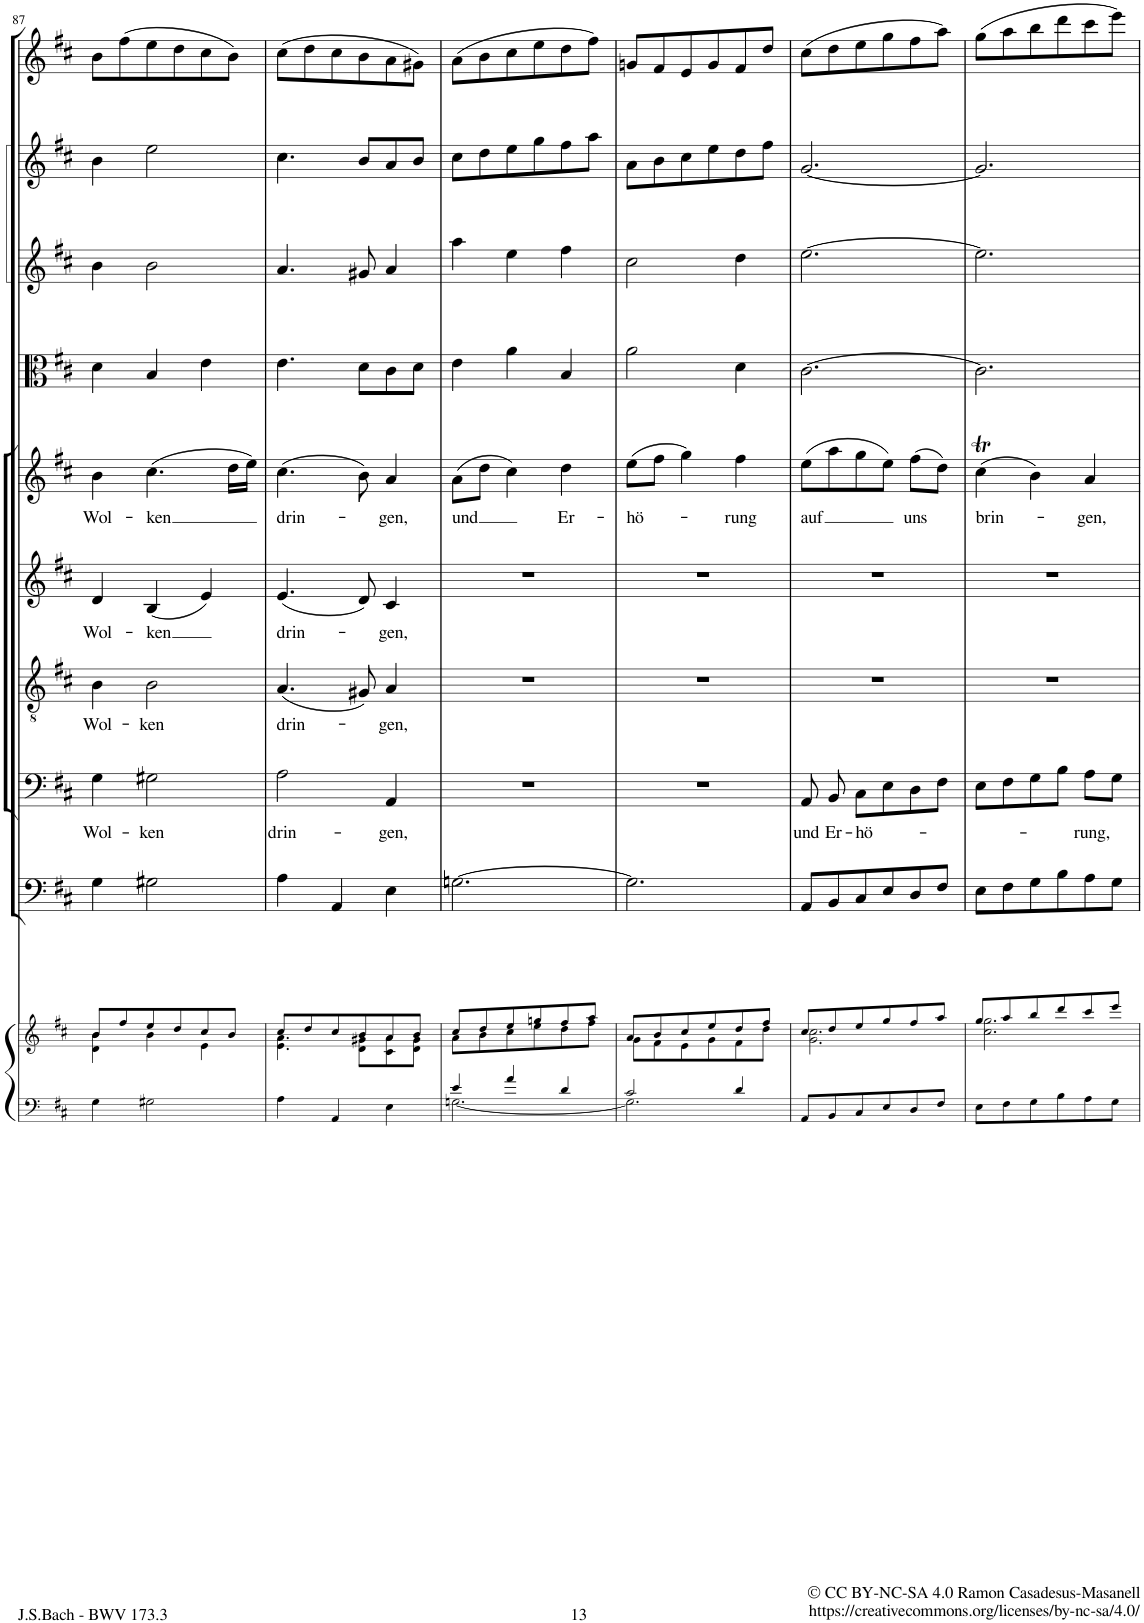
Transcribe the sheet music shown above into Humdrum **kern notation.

**kern	**kern	**kern	**kern	**text	**kern	**text	**kern	**text	**kern	**text	**kern	**kern	**kern	**kern
*part10	*part10	*part9	*part8	*part8	*part7	*part7	*part6	*part6	*part5	*part5	*part4	*part3	*part2	*part1
*staff11	*staff10	*staff9	*staff8	*staff8	*staff7	*staff7	*staff6	*staff6	*staff5	*staff5	*staff4	*staff3	*staff2	*staff1
*I"Piano reduction	*	*I"Continuo	*I"Basso	*	*I"Tenore	*	*I"Alto	*	*I"Soprano	*	*I"Viola	*I"Violino II	*I"Violino I	*I"Flauto traverso I.II.
*I'Pno	*	*	*	*	*	*	*	*	*	*	*I'Vla	*I'Vln	*I'Vln	*I'Fl
!!LO:PB:g=z
*clefF4	*clefG2	*clefF4	*clefF4	*	*clefGv2	*	*clefG2	*	*clefG2	*	*clefC3	*clefG2	*clefG2	*clefG2
*k[f#c#]	*k[f#c#]	*k[f#c#]	*k[f#c#]	*	*k[f#c#]	*	*k[f#c#]	*	*k[f#c#]	*	*k[f#c#]	*k[f#c#]	*k[f#c#]	*k[f#c#]
*M3/4	*M3/4	*M3/4	*M3/4	*	*M3/4	*	*M3/4	*	*M3/4	*	*M3/4	*M3/4	*M3/4	*M3/4
=87	=87	=87	=87	=87	=87	=87	=87	=87	=87	=87	=87	=87	=87	=87
*	*^	*	*	*	*	*	*	*	*	*	*	*	*	*
!	!	!	!	!	!LO:LY:b	!	!LO:LY:b	!	!LO:LY:b	!	!LO:LY:b	!	!	!	!
4G\	8b/L	4d\ 4b\	4G\	4G\	Wol-	4B\	Wol-	4d/	Wol-	4b\	Wol-	4d\	4b\	4b\	8b\L
.	8ff#/	.	.	.	.	.	.	.	.	.	.	.	.	.	(8ff#\
!	!	!	!	!	!LO:LY:b	!	!LO:LY:b	!	!LO:LY:b	!	!LO:LY:b	!	!	!	!
2G#X\	8ee/	4b\	2G#X\	2G#X\	-ken	2B\	-ken	(4B/	-ken	(4.cc#\	-ken	4B/	2b\	2ee\	8ee\
.	8dd/	.	.	.	.	.	.	.	.	.	.	.	.	.	8dd\
.	8cc#/	4e\	.	.	.	.	.	4e/)	.	.	.	4e\	.	.	8cc#\
.	8b/J	.	.	.	.	.	.	.	.	16dd\LL	.	.	.	.	8b\J)
.	.	.	.	.	.	.	.	.	.	16ee\JJ)	.	.	.	.	.
=88	=88	=88	=88	=88	=88	=88	=88	=88	=88	=88	=88	=88	=88	=88	=88
!	!	!	!	!	!LO:LY:b	!	!LO:LY:b	!	!LO:LY:b	!	!LO:LY:b	!	!	!	!
4A\	8cc#/L	4.e\ 4.a\	4A\	2A\	drin-	(4.A/	drin-	(4.e/	drin-	(4.cc#\	drin-	4.e\	4.a/	4.cc#\	(8cc#\L
.	8dd/	.	.	.	.	.	.	.	.	.	.	.	.	.	8dd\
4AA/	8cc#/	.	4AA/	.	.	.	.	.	.	.	.	.	.	.	8cc#\
.	8b/	8d\ 8g#X\L	.	.	.	8G#X/)	.	8d/)	.	8b\)	.	8d\L	8g#X/	8b/L	8b\
!	!	!	!	!	!LO:LY:b	!	!LO:LY:b	!	!LO:LY:b	!	!LO:LY:b	!	!	!	!
4E\	8a/	8c#\ 8a\	4E\	4AA/	-gen,	4A/	-gen,	4c#/	-gen,	4a/	-gen,	8c#\	4a/	8a/	8a\
.	8b/J	8d\ 8g#\J	.	.	.	.	.	.	.	.	.	8d\J	.	8b/J	8g#X\J)
=89	=89	=89	=89	=89	=89	=89	=89	=89	=89	=89	=89	=89	=89	=89	=89
*^	*	*	*	*	*	*	*	*	*	*	*	*	*	*	*
!	!	!	!	!	!	!	!	!	!	!	!	!LO:LY:b	!	!	!	!
4e/	[2.Gn\	8cc#/L	8a\L	[2.Gn\	2.r	.	2.r	.	2.r	.	(8a\L	und	4e\	4aa\	8cc#\L	(8a\L
.	.	8dd/	8b\	.	.	.	.	.	.	.	8dd\J	.	.	.	8dd\	8b\
4a/	.	8ee/	8cc#\	.	.	.	.	.	.	.	4cc#\)	.	4a\	4ee\	8ee\	8cc#\
.	.	8ggn/	8ee\	.	.	.	.	.	.	.	.	.	.	.	8gg\	8ee\
!	!	!	!	!	!	!	!	!	!	!	!	!LO:LY:b	!	!	!	!
4d/	.	8ff#/	8dd\	.	.	.	.	.	.	.	4dd\	Er-	4B/	4ff#\	8ff#\	8dd\
.	.	8aa/J	8ff#\J	.	.	.	.	.	.	.	.	.	.	.	8aa\J	8ff#\J)
=90	=90	=90	=90	=90	=90	=90	=90	=90	=90	=90	=90	=90	=90	=90	=90	=90
!	!	!	!	!	!	!	!	!	!	!	!	!LO:LY:b	!	!	!	!
2c#/	2.G\]	8a/L	8g\L	2.G\]	2.r	.	2.r	.	2.r	.	(8ee\L	-hö-	2a\	2cc#\	8a\L	8gn/L
.	.	8b/	8f#\	.	.	.	.	.	.	.	8ff#\J	.	.	.	8b\	8f#/
.	.	8cc#/	8e\	.	.	.	.	.	.	.	4gg\)	.	.	.	8cc#\	8e/
.	.	8ee/	8g\	.	.	.	.	.	.	.	.	.	.	.	8ee\	8g/
!	!	!	!	!	!	!	!	!	!	!	!	!LO:LY:b	!	!	!	!
4d/	.	8dd/	8f#\	.	.	.	.	.	.	.	4ff#\	-rung	4d\	4dd\	8dd\	8f#/
.	.	8ff#/J	8dd\J	.	.	.	.	.	.	.	.	.	.	.	8ff#\J	8dd/J
*v	*v	*	*	*	*	*	*	*	*	*	*	*	*	*	*	*
=91	=91	=91	=91	=91	=91	=91	=91	=91	=91	=91	=91	=91	=91	=91	=91
!	!	!	!	!	!LO:LY:b	!	!	!	!	!	!LO:LY:b	!	!	!	!
8AA/L	8cc#/L	2.g\ 2.cc#\	8AA/L	8AA/	und	2.r	.	2.r	.	(8ee\L	auf	[2.c#\	[2.ee\	[2.g/	(8cc#\L
!	!	!	!	!	!LO:LY:b	!	!	!	!	!	!	!	!	!	!
8BB/	8dd/	.	8BB/	8BB/	Er-	.	.	.	.	8aa\	.	.	.	.	8dd\
!	!	!	!	!	!LO:LY:b	!	!	!	!	!	!	!	!	!	!
8C#/	8ee/	.	8C#/	8C#\L	-hö-	.	.	.	.	8gg\	.	.	.	.	8ee\
8E/	8gg/	.	8E/	8E\	.	.	.	.	.	8ee\J)	.	.	.	.	8gg\
!	!	!	!	!	!	!	!	!	!	!	!LO:LY:b	!	!	!	!
8D/	8ff#/	.	8D/	8D\	.	.	.	.	.	(8ff#\L	uns	.	.	.	8ff#\
8F#/J	8aa/J	.	8F#/J	8F#\J	.	.	.	.	.	8dd\J)	.	.	.	.	8aa\J)
=92	=92	=92	=92	=92	=92	=92	=92	=92	=92	=92	=92	=92	=92	=92	=92
!	!	!	!	!	!	!	!	!	!	!	!LO:LY:b	!	!	!	!
8E\L	8gg/L	2.cc#\ 2.gg\	8E\L	8E\L	.	2.r	.	2.r	.	(4cc#t\	brin-	2.c#\]	2.ee\]	2.g/]	(8gg\L
8F#\	8aa/	.	8F#\	8F#\	.	.	.	.	.	.	.	.	.	.	8aa\
8G\	8bb/	.	8G\	8G\	.	.	.	.	.	4b\)	.	.	.	.	8bb\
8B\	8ddd/	.	8B\	8B\J	.	.	.	.	.	.	.	.	.	.	8ddd\
!	!	!	!	!	!LO:LY:b	!	!	!	!	!	!LO:LY:b	!	!	!	!
8A\	8ccc#/	.	8A\	8A\L	-rung,	.	.	.	.	4a/	-gen,	.	.	.	8ccc#\
8G\J	8eee/J	.	8G\J	8G\J	.	.	.	.	.	.	.	.	.	.	8eee\J)
*	*v	*v	*	*	*	*	*	*	*	*	*	*	*	*	*
=	=	=	=	=	=	=	=	=	=	=	=	=	=	=
*-	*-	*-	*-	*-	*-	*-	*-	*-	*-	*-	*-	*-	*-	*-
